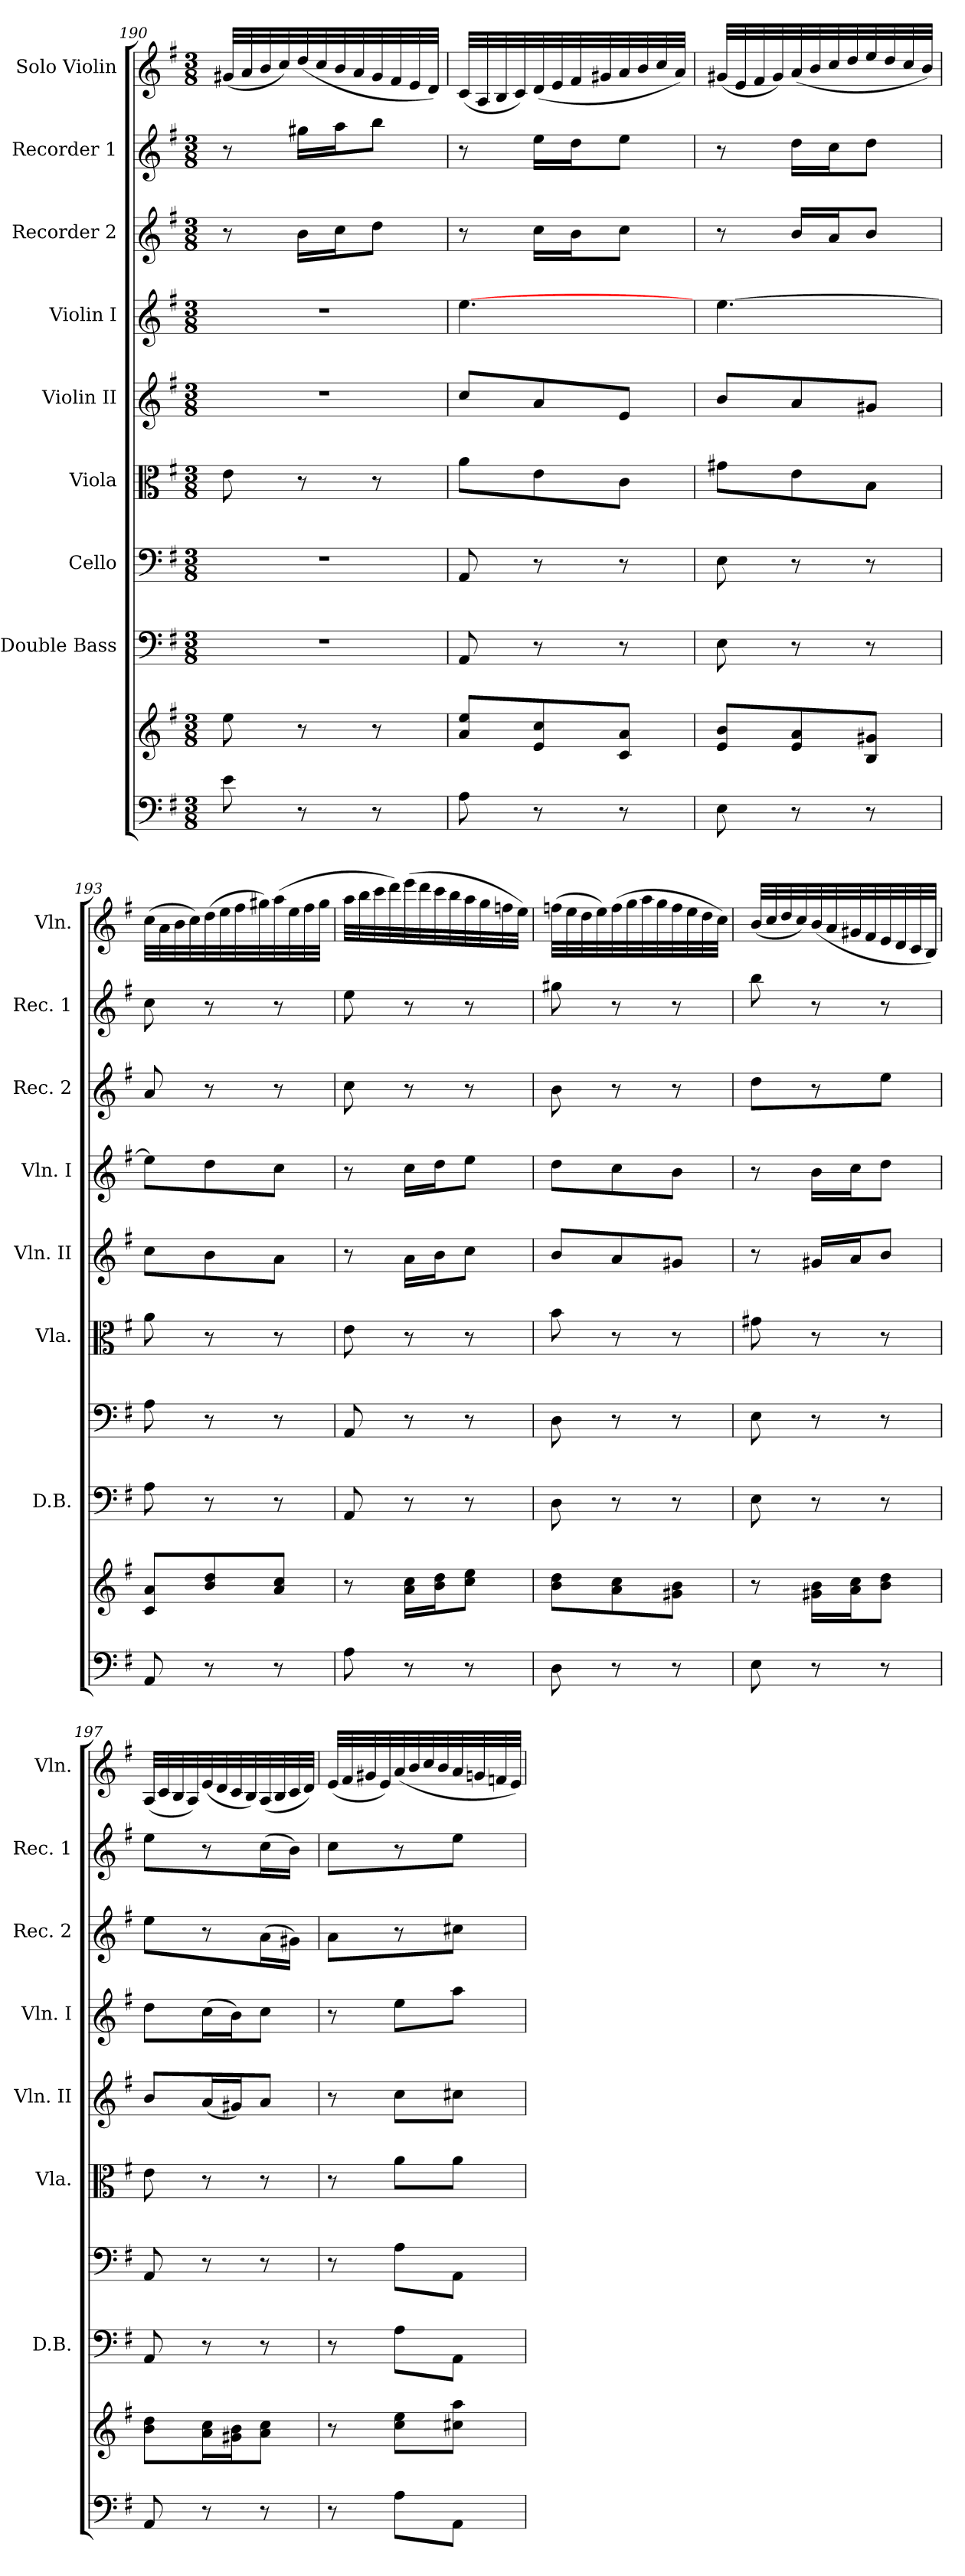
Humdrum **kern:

**kern	**kern	**kern	**kern	**kern	**kern	**kern	**kern	**kern	**kern
*part9	*part9	*part8	*part7	*part6	*part5	*part4	*part3	*part2	*part1
*staff10	*staff9	*staff8	*staff7	*staff6	*staff5	*staff4	*staff3	*staff2	*staff1
*	*	*I"Double Bass	*I"Cello	*I"Viola	*I"Violin II	*I"Violin I	*I"Recorder 2	*I"Recorder 1	*I"Solo Violin
*	*	*I'D.B.	*	*I'Vla.	*I'Vln. II	*I'Vln. I	*I'Rec. 2	*I'Rec. 1	*I'Vln.
*clefF4	*clefG2	*clefF4	*clefF4	*clefC3	*clefG2	*clefG2	*clefG2	*clefG2	*clefG2
*	*	*ITrd7c12	*	*	*	*	*	*	*
*k[f#]	*k[f#]	*k[f#]	*k[f#]	*k[f#]	*k[f#]	*k[f#]	*k[f#]	*k[f#]	*k[f#]
*G:	*G:	*G:	*G:	*G:	*G:	*G:	*G:	*G:	*G:
*M3/8	*M3/8	*M3/8	*M3/8	*M3/8	*M3/8	*M3/8	*M3/8	*M3/8	*M3/8
=190	=190	=190	=190	=190	=190	=190	=190	=190	=190
8e\	8ee\	4.r	4.r	8e\	4.r	4.r	8r	8r	(<32g#/LLL
.	.	.	.	.	.	.	.	.	32a/
.	.	.	.	.	.	.	.	.	32b/
.	.	.	.	.	.	.	.	.	32cc/)
8r	8r	.	.	8r	.	.	16b\LL	16gg#\LL	(<32dd/
.	.	.	.	.	.	.	.	.	32cc/
.	.	.	.	.	.	.	16cc\J	16aa\J	32b/
.	.	.	.	.	.	.	.	.	32a/
8r	8r	.	.	8r	.	.	8dd\J	8bb\J	32g#/
.	.	.	.	.	.	.	.	.	32f#/
.	.	.	.	.	.	.	.	.	32e/
.	.	.	.	.	.	.	.	.	32d/JJJ)
=191	=191	=191	=191	=191	=191	=191	=191	=191	=191
8A\	8a/ 8ee/L	8AAA/	8AA/	8a\L	8cc/L	[4.ee\	8r	8r	(<32c/LLL
.	.	.	.	.	.	.	.	.	32A/
.	.	.	.	.	.	.	.	.	32B/
.	.	.	.	.	.	.	.	.	32c/)
8r	8e/ 8cc/	8r	8r	8e\	8a/	.	16cc\LL	16ee\LL	(<32d/
.	.	.	.	.	.	.	.	.	32e/
.	.	.	.	.	.	.	16b\J	16dd\J	32f#/
.	.	.	.	.	.	.	.	.	32g#/
8r	8c/ 8a/J	8r	8r	8c\J	8e/J	.	8cc\J	8ee\J	32a/
.	.	.	.	.	.	.	.	.	32b/
.	.	.	.	.	.	.	.	.	32cc/
.	.	.	.	.	.	.	.	.	32a/JJJ)
=192	=192	=192	=192	=192	=192	=192	=192	=192	=192
8E\	8e/ 8b/L	8EE\	8E\	8g#\L	8b/L	[4.ee\	8r	8r	(<32g#/LLL
.	.	.	.	.	.	.	.	.	32e/
.	.	.	.	.	.	.	.	.	32f#/
.	.	.	.	.	.	.	.	.	32g#/)
8r	8e/ 8a/	8r	8r	8e\	8a/	.	16b/LL	16dd\LL	(<32a/
.	.	.	.	.	.	.	.	.	32b/
.	.	.	.	.	.	.	16a/J	16cc\J	32cc/
.	.	.	.	.	.	.	.	.	32dd/
8r	8B/ 8g#/J	8r	8r	8B\J	8g#/J	.	8b/J	8dd\J	32ee/
.	.	.	.	.	.	.	.	.	32dd/
.	.	.	.	.	.	.	.	.	32cc/
.	.	.	.	.	.	.	.	.	32b/JJJ)
!!LO:LB:g=z
=193	=193	=193	=193	=193	=193	=193	=193	=193	=193
8AA/	8c/ 8a/L	8AA\	8A\	8a\	8cc\L	8ee\L]	8a/	8cc\	(>32cc\LLL
.	.	.	.	.	.	.	.	.	32a\
.	.	.	.	.	.	.	.	.	32b\
.	.	.	.	.	.	.	.	.	32cc\)
8r	8b/ 8dd/	8r	8r	8r	8b\	8dd\	8r	8r	(>32dd\
.	.	.	.	.	.	.	.	.	32ee\
.	.	.	.	.	.	.	.	.	32ff#\
.	.	.	.	.	.	.	.	.	32gg#\)
8r	8a/ 8cc/J	8r	8r	8r	8a\J	8cc\J	8r	8r	(>32aa\
.	.	.	.	.	.	.	.	.	32ee\
.	.	.	.	.	.	.	.	.	32ff#\
.	.	.	.	.	.	.	.	.	32gg#\JJJ
=194	=194	=194	=194	=194	=194	=194	=194	=194	=194
8A\	8r	8AAA/	8AA/	8e\	8r	8r	8cc\	8ee\	32aa\LLL
.	.	.	.	.	.	.	.	.	32bb\
.	.	.	.	.	.	.	.	.	32ccc\
.	.	.	.	.	.	.	.	.	32ddd\)
8r	16a\ 16cc\LL	8r	8r	8r	16a\LL	16cc\LL	8r	8r	(>32eee\
.	.	.	.	.	.	.	.	.	32ddd\
.	16b\ 16dd\J	.	.	.	16b\J	16dd\J	.	.	32ccc\
.	.	.	.	.	.	.	.	.	32bb\
8r	8cc\ 8ee\J	8r	8r	8r	8cc\J	8ee\J	8r	8r	32aa\
.	.	.	.	.	.	.	.	.	32gg\
.	.	.	.	.	.	.	.	.	32ffn\
.	.	.	.	.	.	.	.	.	32ee\JJJ)
=195	=195	=195	=195	=195	=195	=195	=195	=195	=195
8D\	8b\ 8dd\L	8DD\	8D\	8b\	8b/L	8dd\L	8b\	8gg#\	(>32ffn\LLL
.	.	.	.	.	.	.	.	.	32ee\
.	.	.	.	.	.	.	.	.	32dd\
.	.	.	.	.	.	.	.	.	32ee\)
8r	8a\ 8cc\	8r	8r	8r	8a/	8cc\	8r	8r	(>32ff\
.	.	.	.	.	.	.	.	.	32gg\
.	.	.	.	.	.	.	.	.	32aa\
.	.	.	.	.	.	.	.	.	32gg\
8r	8g#\ 8b\J	8r	8r	8r	8g#/J	8b\J	8r	8r	32ff\
.	.	.	.	.	.	.	.	.	32ee\
.	.	.	.	.	.	.	.	.	32dd\
.	.	.	.	.	.	.	.	.	32cc\JJJ)
=196	=196	=196	=196	=196	=196	=196	=196	=196	=196
8E\	8r	8EE\	8E\	8g#\	8r	8r	8dd\L	8bb\	(<32b/LLL
.	.	.	.	.	.	.	.	.	32cc/
.	.	.	.	.	.	.	.	.	32dd/
.	.	.	.	.	.	.	.	.	32cc/)
8r	16g#\ 16b\LL	8r	8r	8r	16g#/LL	16b\LL	8r	8r	(<32b/
.	.	.	.	.	.	.	.	.	32a/
.	16a\ 16cc\J	.	.	.	16a/J	16cc\J	.	.	32g#/
.	.	.	.	.	.	.	.	.	32f#/
8r	8b\ 8dd\J	8r	8r	8r	8b/J	8dd\J	8ee\J	8r	32e/
.	.	.	.	.	.	.	.	.	32d/
.	.	.	.	.	.	.	.	.	32c/
.	.	.	.	.	.	.	.	.	32B/JJJ)
=197	=197	=197	=197	=197	=197	=197	=197	=197	=197
8AA/	8b\ 8dd\L	8AAA/	8AA/	8e\	8b/L	8dd\L	8ee\L	8ee\L	(<32A/LLL
.	.	.	.	.	.	.	.	.	32c/
.	.	.	.	.	.	.	.	.	32B/
.	.	.	.	.	.	.	.	.	32A/)
8r	16a\ 16cc\L	8r	8r	8r	(<16a/L	(>16cc\L	8r	8r	(<32e/
.	.	.	.	.	.	.	.	.	32d/
.	16g#\ 16b\J	.	.	.	16g#/J)	16b\J)	.	.	32c/
.	.	.	.	.	.	.	.	.	32B/)
8r	8a\ 8cc\J	8r	8r	8r	8a/J	8cc\J	(>16a\L	(>16cc\L	(<32A/
.	.	.	.	.	.	.	.	.	32B/
.	.	.	.	.	.	.	16g#\JJ)	16b\JJ)	32c/
.	.	.	.	.	.	.	.	.	32d/JJJ)
=198	=198	=198	=198	=198	=198	=198	=198	=198	=198
8r	8r	8r	8r	8r	8r	8r	8a\L	8cc\L	(<32e/LLL
.	.	.	.	.	.	.	.	.	32f#/
.	.	.	.	.	.	.	.	.	32g#/
.	.	.	.	.	.	.	.	.	32e/)
8A\L	8cc\ 8ee\L	8AA\L	8A\L	8a\L	8cc\L	8ee\L	8r	8r	(<32a/
.	.	.	.	.	.	.	.	.	32b/
.	.	.	.	.	.	.	.	.	32cc/
.	.	.	.	.	.	.	.	.	32b/
8AA\J	8cc#\ 8aa\J	8AAA\J	8AA\J	8a\J	8cc#\J	8aa\J	8cc#\J	8ee\J	32a/
.	.	.	.	.	.	.	.	.	32gn/
.	.	.	.	.	.	.	.	.	32fn/
.	.	.	.	.	.	.	.	.	32e/JJJ)
=	=	=	=	=	=	=	=	=	=
*-	*-	*-	*-	*-	*-	*-	*-	*-	*-
